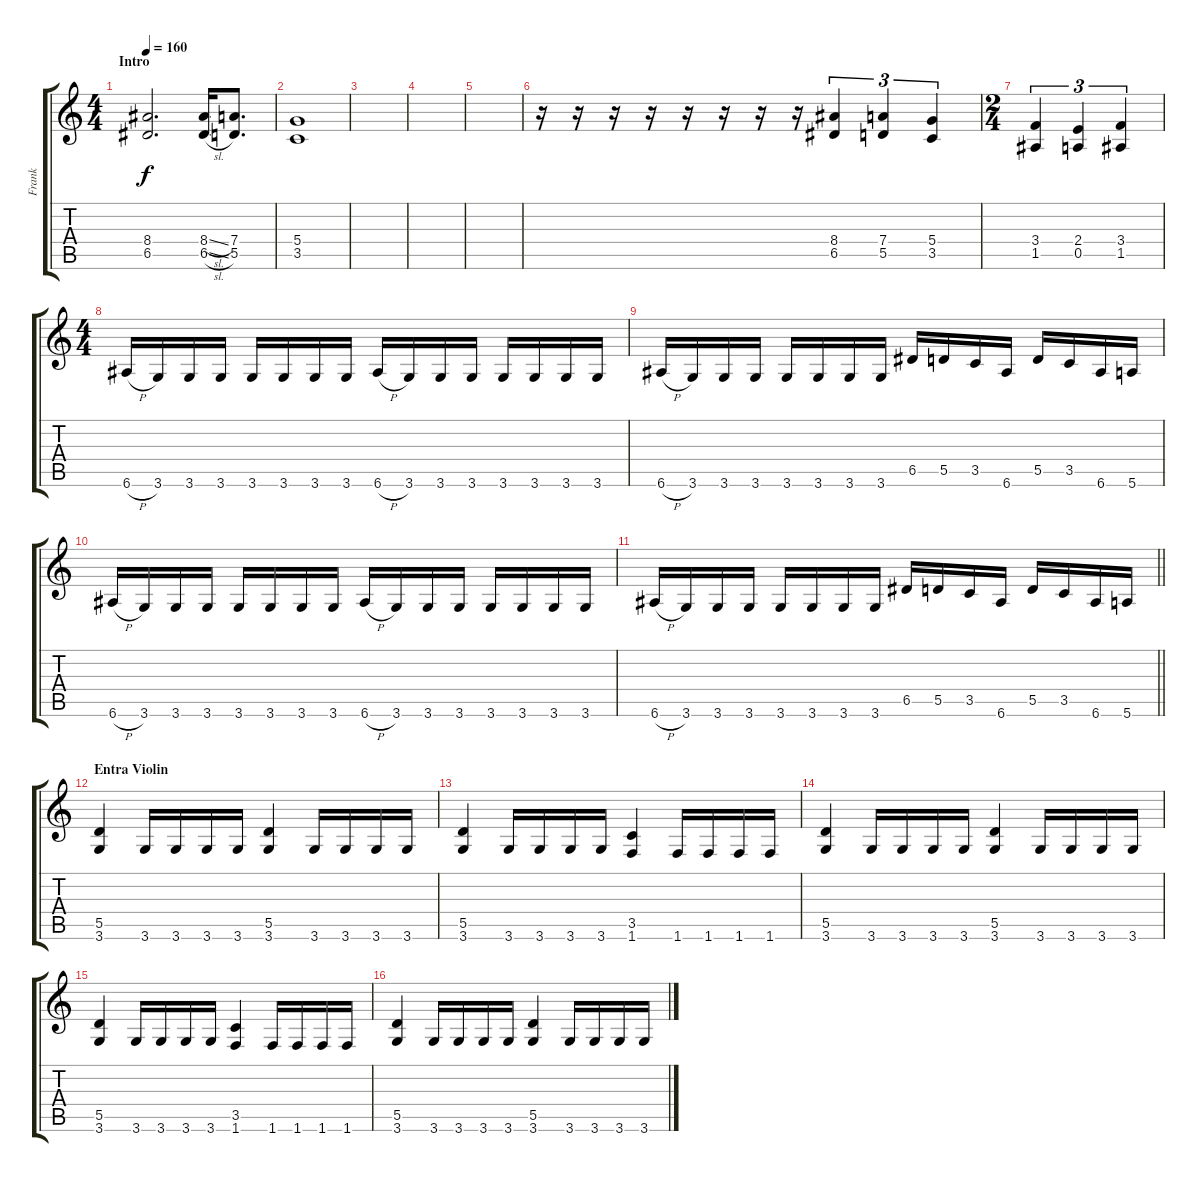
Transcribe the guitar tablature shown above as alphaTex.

\track ("Frank" "Frank") {solo instrument overdrivenguitar}
\staff {score tabs}
\tuning (E4 B3 G3 D3 A2 E2) {hide}
\ts (4 4)
\section ("" "Intro")
\tempo 160
\clef g2
\ks c
(8.4 6.5).2{d dy f instrument overdrivenguitar} (8.4{sl} 6.5{sl}).16 (7.4 5.5).8{d} |
(5.4 3.5).1 |
|
|
|
r.16 r.16 r.16 r.16 r.16 r.16 r.16 r.16 (8.4 6.5).4{tu (3 2)} (7.4 5.5).4{tu (3 2)} (5.4 3.5).4{tu (3 2)} |
\ts (2 4)
(3.4 1.5).4{tu (3 2)} (2.4 0.5).4{tu (3 2)} (3.4 1.5).4{tu (3 2)} |
\ts (4 4)
6.6{h}.16 3.6.16 3.6.16 3.6.16 3.6.16 3.6.16 3.6.16 3.6.16 6.6{h}.16 3.6.16 3.6.16 3.6.16 3.6.16 3.6.16 3.6.16 3.6.16 |
6.6{h}.16 3.6.16 3.6.16 3.6.16 3.6.16 3.6.16 3.6.16 3.6.16 6.5.16 5.5.16 3.5.16 6.6.16 5.5.16 3.5.16 6.6.16 5.6.16 |
6.6{h}.16 3.6.16 3.6.16 3.6.16 3.6.16 3.6.16 3.6.16 3.6.16 6.6{h}.16 3.6.16 3.6.16 3.6.16 3.6.16 3.6.16 3.6.16 3.6.16 |
\barLineRight lightlight
6.6{h}.16 3.6.16 3.6.16 3.6.16 3.6.16 3.6.16 3.6.16 3.6.16 6.5.16 5.5.16 3.5.16 6.6.16 5.5.16 3.5.16 6.6.16 5.6.16 |
\section ("" "Entra Violin")
(5.5 3.6).4 3.6.16 3.6.16 3.6.16 3.6.16 (5.5 3.6).4 3.6.16 3.6.16 3.6.16 3.6.16 |
(5.5 3.6).4 3.6.16 3.6.16 3.6.16 3.6.16 (3.5 1.6).4 1.6.16 1.6.16 1.6.16 1.6.16 |
(5.5 3.6).4 3.6.16 3.6.16 3.6.16 3.6.16 (5.5 3.6).4 3.6.16 3.6.16 3.6.16 3.6.16 |
(5.5 3.6).4 3.6.16 3.6.16 3.6.16 3.6.16 (3.5 1.6).4 1.6.16 1.6.16 1.6.16 1.6.16 |
(5.5 3.6).4 3.6.16 3.6.16 3.6.16 3.6.16 (5.5 3.6).4 3.6.16 3.6.16 3.6.16 3.6.16
